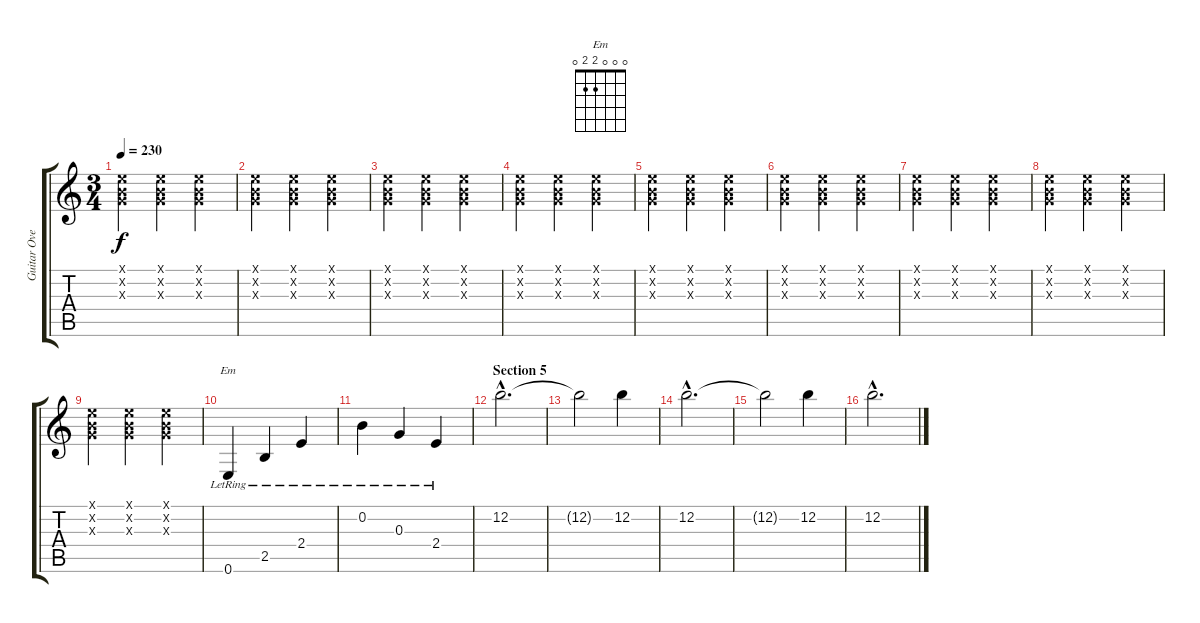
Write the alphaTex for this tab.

\track ("Guitar Overdub" "Guitar Ove") {instrument acousticguitarsteel}
\staff {score tabs}
\tuning (E4 B3 G3 D3 A2 E2) {hide}
\chord ("Em" 0 0 0 2 2 0)
\ts (3 4)
\tempo 230
\clef g2
\ks c
(0.1{x} 0.2{x} 0.3{x}).4{dy f} (0.1{x} 0.2{x} 0.3{x}).4 (0.1{x} 0.2{x} 0.3{x}).4 |
(0.1{x} 0.2{x} 0.3{x}).4 (0.1{x} 0.2{x} 0.3{x}).4 (0.1{x} 0.2{x} 0.3{x}).4 |
(0.1{x} 0.2{x} 0.3{x}).4 (0.1{x} 0.2{x} 0.3{x}).4 (0.1{x} 0.2{x} 0.3{x}).4 |
(0.1{x} 0.2{x} 0.3{x}).4 (0.1{x} 0.2{x} 0.3{x}).4 (0.1{x} 0.2{x} 0.3{x}).4 |
(0.1{x} 0.2{x} 0.3{x}).4 (0.1{x} 0.2{x} 0.3{x}).4 (0.1{x} 0.2{x} 0.3{x}).4 |
(0.1{x} 0.2{x} 0.3{x}).4 (0.1{x} 0.2{x} 0.3{x}).4 (0.1{x} 0.2{x} 0.3{x}).4 |
(0.1{x} 0.2{x} 0.3{x}).4 (0.1{x} 0.2{x} 0.3{x}).4 (0.1{x} 0.2{x} 0.3{x}).4 |
(0.1{x} 0.2{x} 0.3{x}).4 (0.1{x} 0.2{x} 0.3{x}).4 (0.1{x} 0.2{x} 0.3{x}).4 |
(0.1{x} 0.2{x} 0.3{x}).4 (0.1{x} 0.2{x} 0.3{x}).4 (0.1{x} 0.2{x} 0.3{x}).4 |
0.6{lr}.4{ch "Em"} 2.5{lr}.4 2.4{lr}.4 |
0.2{lr}.4 0.3{lr}.4 2.4{lr}.4 |
\section ("" "Section 5")
12.2{hac}.2{d} |
12.2{t}.2 12.2.4 |
12.2{hac}.2{d} |
12.2{t}.2 12.2.4 |
12.2{hac}.2{d}
